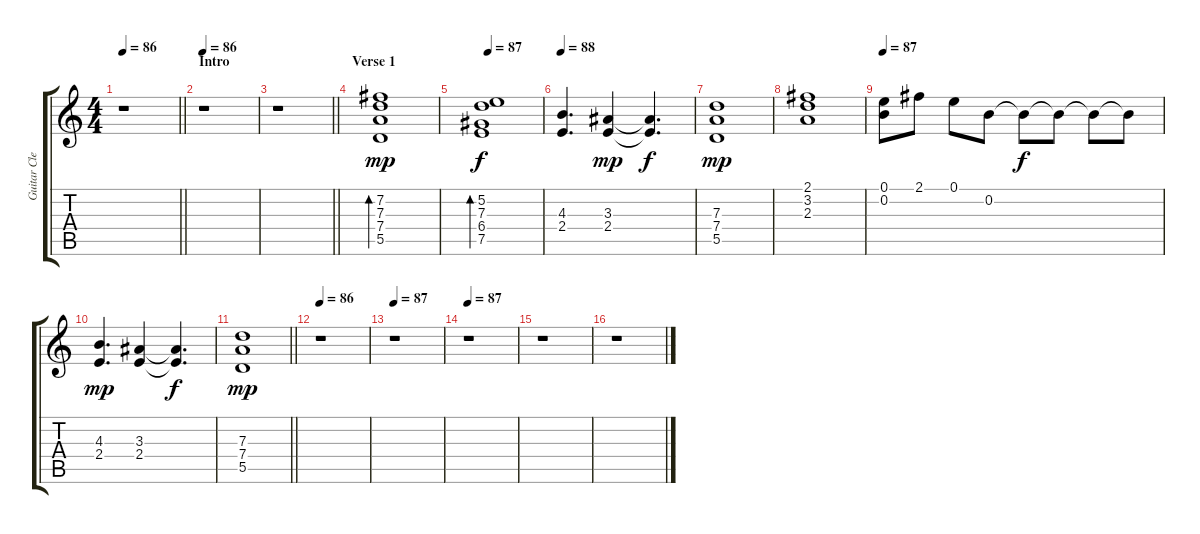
\track ("Guitar Clean" "Guitar Cle") {instrument electricguitarclean}
\staff {score tabs}
\tuning (E4 B3 G3 D3 A2 E2) {hide}
\ts (4 4)
\tempo 86
\clef g2
\barLineRight lightlight
\ks c
r.1{dy mp instrument electricguitarclean} |
\section ("" "Intro")
\tempo 86
r.1 |
\barLineRight lightlight
r.1 |
\section ("" "Verse 1")
(7.2 7.3 7.4 5.5).1{bd 120} |
\tempo 87
(5.2 7.3 6.4 7.5).1{bd 120 dy f} |
\tempo 88
(4.3 2.4).4{d} (3.3 2.4).4{dy mp} (3.3{t} 2.4{t}).4{d dy f} |
(7.3 7.4 5.5).1{dy mp} |
(2.1 3.2 2.3).1 |
\tempo 87
(0.1 0.2).8 2.1.8 0.1.8 0.2.8 0.2{t}.8{dy f} 0.2{t}.8 0.2{t}.8 0.2{t}.8 |
(4.3 2.4).4{d dy mp} (3.3 2.4).4 (3.3{t} 2.4{t}).4{d dy f} |
\barLineRight lightlight
(7.3 7.4 5.5).1{dy mp} |
\tempo 86
r.1 |
\tempo 87
r.1 |
\tempo 87
r.1 |
r.1 |
r.1
